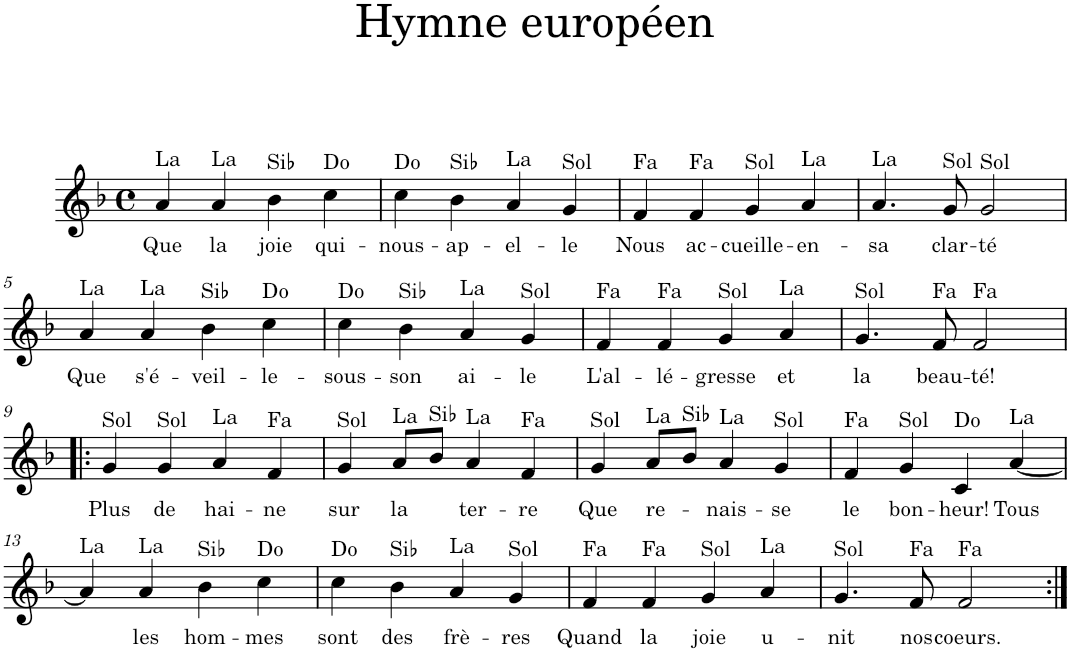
**kern	**text
*part1	*part1
*staff1	*staff1
*I"Flûte	*
*I'Fl.	*
*clefG2	*
*k[b-]	*
*M4/4	*
*met(c)	*
=1	=1
!LO:TX:a:t=La	!
!	!LO:LY:b
4a/	Que
!LO:TX:a:t=La	!
!	!LO:LY:b
4a/	la
!LO:TX:a:t=Si♭	!
!	!LO:LY:b
4b-\	joie
!LO:TX:a:t=Do	!
!	!LO:LY:b
4cc\	qui-
=2	=2
!LO:TX:a:t=Do	!
!	!LO:LY:b
4cc\	-nous-
!LO:TX:a:t=Si♭	!
!	!LO:LY:b
4b-\	-ap-
!LO:TX:a:t=La	!
!	!LO:LY:b
4a/	-el-
!LO:TX:a:t=Sol	!
!	!LO:LY:b
4g/	-le
=3	=3
!LO:TX:a:t=Fa	!
!	!LO:LY:b
4f/	Nous
!LO:TX:a:t=Fa	!
!	!LO:LY:b
4f/	ac-
!LO:TX:a:t=Sol	!
!	!LO:LY:b
4g/	-cueille-
!LO:TX:a:t=La	!
!	!LO:LY:b
4a/	-en-
=4	=4
!LO:TX:a:t=La	!
!	!LO:LY:b
4.a/	-sa
!LO:TX:a:t=Sol	!
!	!LO:LY:b
8g/	clar-
!LO:TX:a:t=Sol	!
!	!LO:LY:b
2g/	-té
!!LO:LB:g=z
=5	=5
!LO:TX:a:t=La	!
!	!LO:LY:b
4a/	Que
!LO:TX:a:t=La	!
!	!LO:LY:b
4a/	s'é-
!LO:TX:a:t=Si♭	!
!	!LO:LY:b
4b-\	-veil-
!LO:TX:a:t=Do	!
!	!LO:LY:b
4cc\	-le-
=6	=6
!LO:TX:a:t=Do	!
!	!LO:LY:b
4cc\	-sous-
!LO:TX:a:t=Si♭	!
!	!LO:LY:b
4b-\	-son
!LO:TX:a:t=La	!
!	!LO:LY:b
4a/	ai-
!LO:TX:a:t=Sol	!
!	!LO:LY:b
4g/	-le
=7	=7
!LO:TX:a:t=Fa	!
!	!LO:LY:b
4f/	L'al-
!LO:TX:a:t=Fa	!
!	!LO:LY:b
4f/	-lé-
!LO:TX:a:t=Sol	!
!	!LO:LY:b
4g/	-gresse
!LO:TX:a:t=La	!
!	!LO:LY:b
4a/	et
=8	=8
!LO:TX:a:t=Sol	!
!	!LO:LY:b
4.g/	la
!LO:TX:a:t=Fa	!
!	!LO:LY:b
8f/	beau-
!LO:TX:a:t=Fa	!
!	!LO:LY:b
2f/	-té!
!!LO:LB:g=z
=9!|:	=9!|:
!LO:TX:a:t=Sol	!
!	!LO:LY:b
4g/	Plus
!LO:TX:a:t=Sol	!
!	!LO:LY:b
4g/	de
!LO:TX:a:t=La	!
!	!LO:LY:b
4a/	hai-
!LO:TX:a:t=Fa	!
!	!LO:LY:b
4f/	-ne
=10	=10
!LO:TX:a:t=Sol	!
!	!LO:LY:b
4g/	sur
!LO:TX:a:t=La	!
!	!LO:LY:b
8a/L	la
!LO:TX:a:t=Si♭	!
8b-/J	.
!LO:TX:a:t=La	!
!	!LO:LY:b
4a/	ter-
!LO:TX:a:t=Fa	!
!	!LO:LY:b
4f/	-re
=11	=11
!LO:TX:a:t=Sol	!
!	!LO:LY:b
4g/	Que
!LO:TX:a:t=La	!
!	!LO:LY:b
8a/L	re-
!LO:TX:a:t=Si♭	!
8b-/J	.
!LO:TX:a:t=La	!
!	!LO:LY:b
4a/	-nais-
!LO:TX:a:t=Sol	!
!	!LO:LY:b
4g/	-se
=12	=12
!LO:TX:a:t=Fa	!
!	!LO:LY:b
4f/	le
!LO:TX:a:t=Sol	!
!	!LO:LY:b
4g/	bon-
!LO:TX:a:t=Do	!
!	!LO:LY:b
4c/	-heur!
!LO:TX:a:t=La	!
!	!LO:LY:b
[4a/	Tous
!!LO:LB:g=z
=13	=13
!LO:TX:a:t=La	!
4a/]	.
!LO:TX:a:t=La	!
!	!LO:LY:b
4a/	les
!LO:TX:a:t=Si♭	!
!	!LO:LY:b
4b-\	hom-
!LO:TX:a:t=Do	!
!	!LO:LY:b
4cc\	-mes
=14	=14
!LO:TX:a:t=Do	!
!	!LO:LY:b
4cc\	sont
!LO:TX:a:t=Si♭	!
!	!LO:LY:b
4b-\	des
!LO:TX:a:t=La	!
!	!LO:LY:b
4a/	frè-
!LO:TX:a:t=Sol	!
!	!LO:LY:b
4g/	-res
=15	=15
!LO:TX:a:t=Fa	!
!	!LO:LY:b
4f/	Quand
!LO:TX:a:t=Fa	!
!	!LO:LY:b
4f/	la
!LO:TX:a:t=Sol	!
!	!LO:LY:b
4g/	joie
!LO:TX:a:t=La	!
!	!LO:LY:b
4a/	u-
=16	=16
!LO:TX:a:t=Sol	!
!	!LO:LY:b
4.g/	-nit
!LO:TX:a:t=Fa	!
!	!LO:LY:b
8f/	nos
!LO:TX:a:t=Fa	!
!	!LO:LY:b
2f/	coeurs.
=:|!	=:|!
*-	*-
